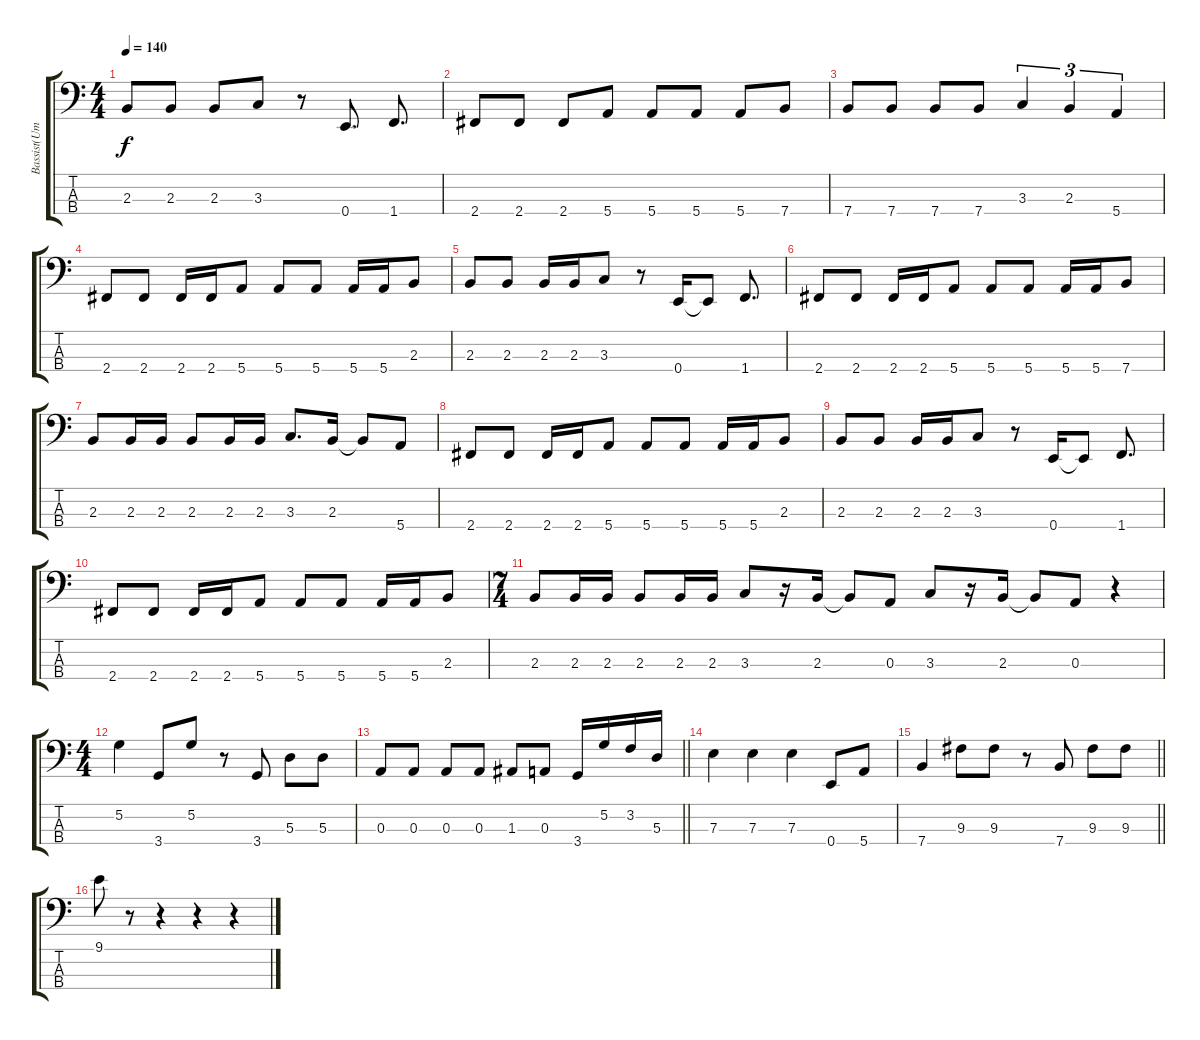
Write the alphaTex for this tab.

\track ("Bassist(Umesh)" "Bassist(Um") {instrument slapbass1}
\staff {score tabs}
\tuning (G2 D2 A1 E1) {hide}
\ts (4 4)
\tempo 140
\clef f4
\ks c
2.3.8{dy f} 2.3.8 2.3.8 3.3.8 r.8 0.4.8{d} 1.4.8{d} |
2.4.8 2.4.8 2.4.8 5.4.8 5.4.8 5.4.8 5.4.8 7.4.8 |
7.4.8 7.4.8 7.4.8 7.4.8 3.3.4{tu (3 2)} 2.3.4{tu (3 2)} 5.4.4{tu (3 2)} |
2.4.8 2.4.8 2.4.16 2.4.16 5.4.8 5.4.8 5.4.8 5.4.16 5.4.16 2.3.8 |
2.3.8 2.3.8 2.3.16 2.3.16 3.3.8 r.8 0.4.16 0.4{t}.8 1.4.8{d} |
2.4.8 2.4.8 2.4.16 2.4.16 5.4.8 5.4.8 5.4.8 5.4.16 5.4.16 7.4.8 |
2.3.8 2.3.16 2.3.16 2.3.8 2.3.16 2.3.16 3.3.8{d} 2.3.16 2.3{t}.8 5.4.8 |
2.4.8 2.4.8 2.4.16 2.4.16 5.4.8 5.4.8 5.4.8 5.4.16 5.4.16 2.3.8 |
2.3.8 2.3.8 2.3.16 2.3.16 3.3.8 r.8 0.4.16 0.4{t}.8 1.4.8{d} |
2.4.8 2.4.8 2.4.16 2.4.16 5.4.8 5.4.8 5.4.8 5.4.16 5.4.16 2.3.8 |
\ts (7 4)
2.3.8 2.3.16 2.3.16 2.3.8 2.3.16 2.3.16 3.3.8 r.16 2.3.16 2.3{t}.8 0.3.8 3.3.8 r.16 2.3.16 2.3{t}.8 0.3.8 r.4 |
\ts (4 4)
5.2.4 3.4.8 5.2.8 r.8 3.4.8 5.3.8 5.3.8 |
\barLineRight lightlight
0.3.8 0.3.8 0.3.8 0.3.8 1.3.8 0.3.8 3.4.16 5.2.16 3.2.16 5.3.16 |
7.3.4 7.3.4 7.3.4 0.4.8 5.4.8 |
\barLineRight lightlight
7.4.4 9.3.8 9.3.8 r.8 7.4.8 9.3.8 9.3.8 |
9.1.8 r.8 r.4 r.4 r.4
